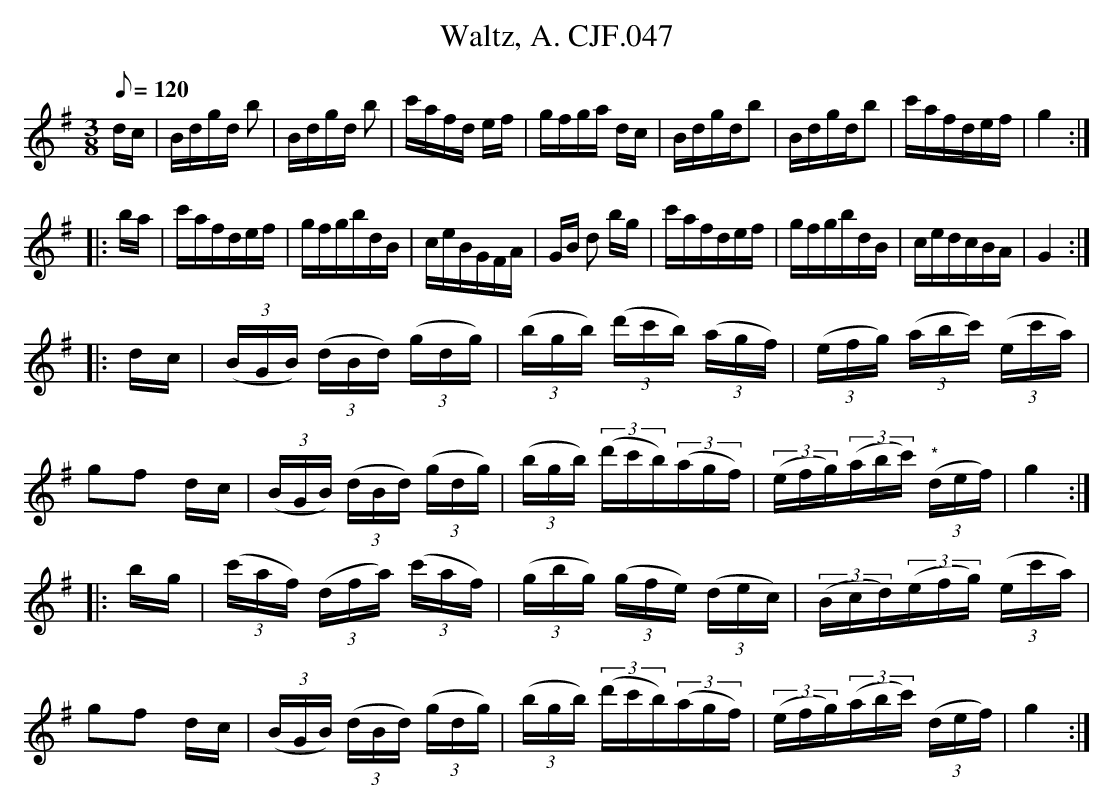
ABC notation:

X:1
T:Waltz, A. CJF.047
M:3/8
L:1/16
Q:1/8=120
K:G
dc|Bdgd b2|Bdgd b2|c'afd ef|gfga dc|\
Bdgdb2|Bdgdb2|c'afdef|g4:|
|:ba|c'afdef|gfgbdB|ceBGFA|GB d2 bg|\
c'afdef|gfgbdB|cedcBA|G4:|
|:dc|((3BGB) ((3dBd) ((3gdg)|((3bgb) ((3d'c'b) ((3agf)|\
((3efg) ((3abc') ((3ec'a)|g2f2 dc|((3BGB) ((3dBd) ((3gdg)|\
((3bgb) ((3d'c'b)((3agf)|((3efg)((3abc')"*" ((3def)|g4:|
|:bg|((3c'af) ((3dfa) ((3c'af)|\
((3gbg) ((3gfe) ((3dec)|((3Bcd)((3efg) ((3ec'a)|g2f2 dc|\
((3BGB) ((3dBd) ((3gdg)|((3bgb) ((3d'c'b)((3agf)|\
((3efg)((3abc') ((3def)|g4:|
